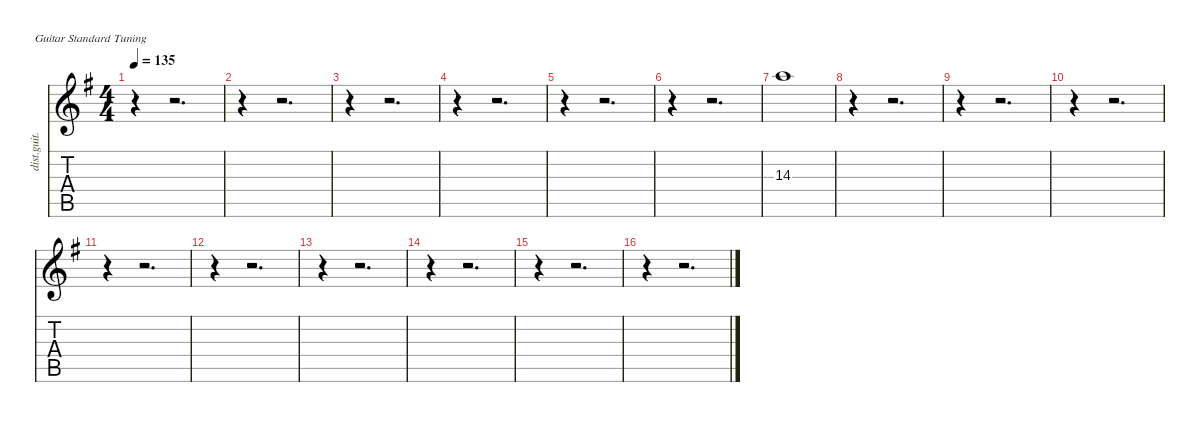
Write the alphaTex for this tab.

\defaultSystemsLayout 4
\hideDynamics
\bracketExtendMode nobrackets
\track ("GT3" "dist.guit.") {instrument distortionguitar}
\staff {score tabs}
\tuning (E4 B3 G3 D3 A2 E2)
\ts (4 4)
\beaming (8 2 2 2 2)
\tempo 135
\clef g2
\ks eminor
r.4{dy mf instrument distortionguitar beam Down} r.2{d beam Down} |
r.4{beam Down} r.2{d beam Down} |
r.4{beam Down} r.2{d beam Down} |
r.4{beam Down} r.2{d beam Down} |
r.4{beam Down} r.2{d beam Down} |
r.4{beam Down} r.2{d beam Down} |
14.3{acc forcenatural}.1{beam Down} |
r.4{beam Down} r.2{d beam Down} |
r.4{beam Down} r.2{d beam Down} |
r.4{beam Down} r.2{d beam Down} |
r.4{beam Down} r.2{d beam Down} |
r.4{beam Down} r.2{d beam Down} |
r.4{beam Down} r.2{d beam Down} |
r.4{beam Down} r.2{d beam Down} |
r.4{beam Down} r.2{d beam Down} |
r.4{beam Down} r.2{d beam Down}
